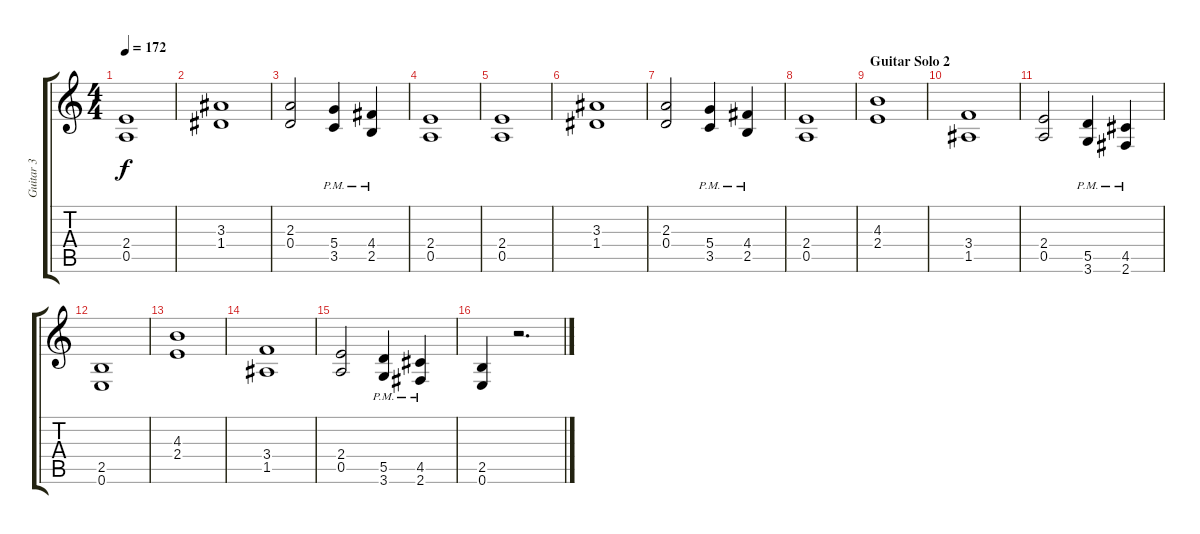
\track ("Guitar 3" "Guitar 3") {instrument distortionguitar}
\staff {score tabs}
\tuning (E4 B3 G3 D3 A2 E2) {hide}
\ts (4 4)
\section ("" "")
\tempo 172
\clef g2
\ks c
(2.4 0.5).1{dy f} |
(3.3 1.4).1 |
(2.3 0.4).2 (5.4{pm} 3.5{pm}).4 (4.4{pm} 2.5{pm}).4 |
(2.4 0.5).1 |
(2.4 0.5).1 |
(3.3 1.4).1 |
(2.3 0.4).2 (5.4{pm} 3.5{pm}).4 (4.4{pm} 2.5{pm}).4 |
(2.4 0.5).1 |
\section ("" "Guitar Solo 2")
(4.3 2.4).1 |
(3.4 1.5).1 |
(2.4 0.5).2 (5.5{pm} 3.6{pm}).4 (4.5{pm} 2.6{pm}).4 |
(2.5 0.6).1 |
(4.3 2.4).1 |
(3.4 1.5).1 |
(2.4 0.5).2 (5.5{pm} 3.6{pm}).4 (4.5{pm} 2.6{pm}).4 |
\section ("" "")
(2.5 0.6).4 r.2{d}
